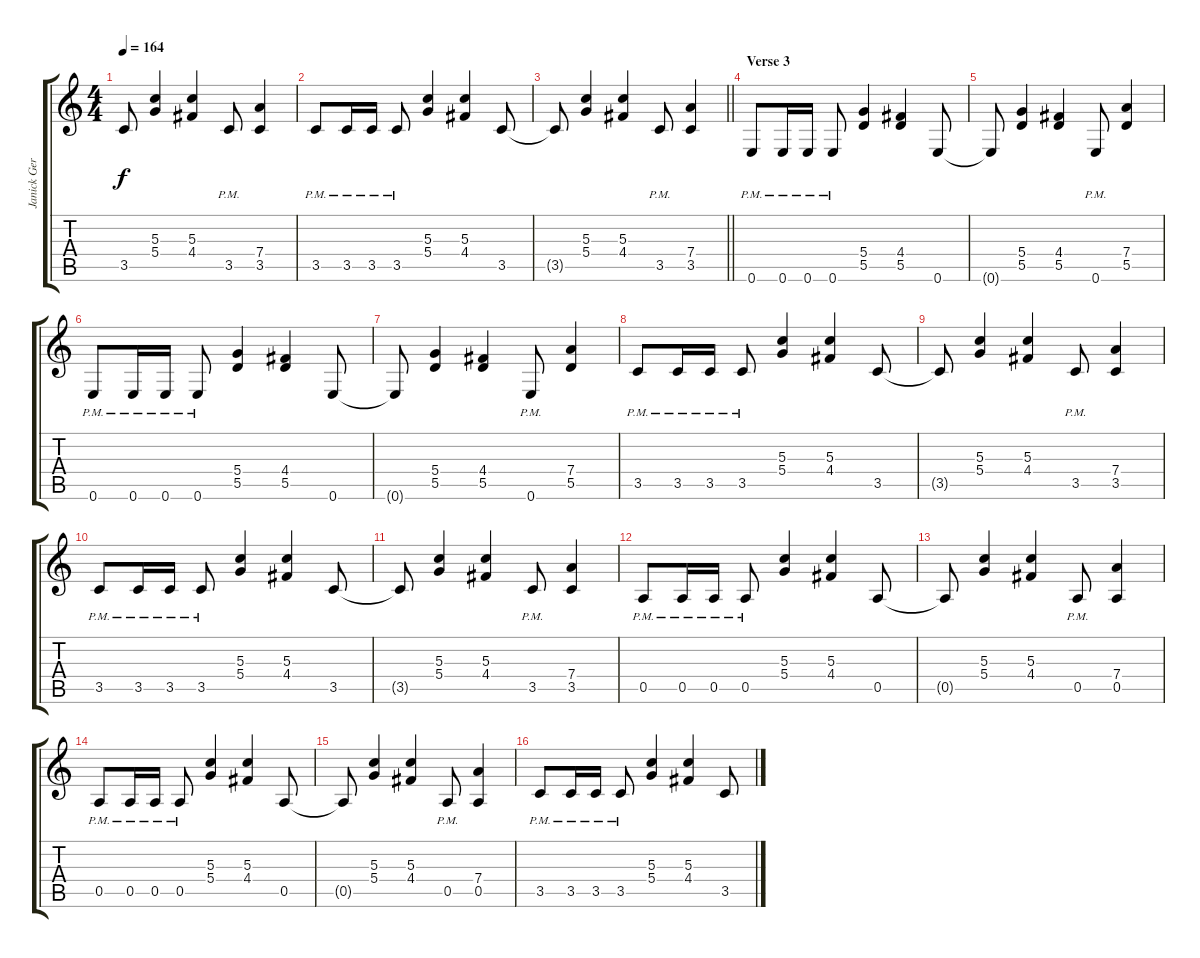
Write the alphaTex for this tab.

\track ("Janick Gers" "Janick Ger") {instrument distortionguitar}
\staff {score tabs}
\tuning (E4 B3 G3 D3 A2 E2) {hide}
\ts (4 4)
\tempo 164
\clef g2
\ks c
3.5{t}.8{dy f} (5.3 5.4).4 (5.3 4.4).4 3.5{pm}.8 (7.4 3.5).4 |
3.5{pm}.8 3.5{pm}.16 3.5{pm}.16 3.5{pm}.8 (5.3 5.4).4 (5.3 4.4).4 3.5.8 |
\barLineRight lightlight
3.5{t}.8 (5.3 5.4).4 (5.3 4.4).4 3.5{pm}.8 (7.4 3.5).4 |
\section ("" "Verse 3")
0.6{pm}.8 0.6{pm}.16 0.6{pm}.16 0.6{pm}.8 (5.4 5.5).4 (4.4 5.5).4 0.6.8 |
0.6{t}.8 (5.4 5.5).4 (4.4 5.5).4 0.6{pm}.8 (7.4 5.5).4 |
0.6{pm}.8 0.6{pm}.16 0.6{pm}.16 0.6{pm}.8 (5.4 5.5).4 (4.4 5.5).4 0.6.8 |
0.6{t}.8 (5.4 5.5).4 (4.4 5.5).4 0.6{pm}.8 (7.4 5.5).4 |
3.5{pm}.8 3.5{pm}.16 3.5{pm}.16 3.5{pm}.8 (5.3 5.4).4 (5.3 4.4).4 3.5.8 |
3.5{t}.8 (5.3 5.4).4 (5.3 4.4).4 3.5{pm}.8 (7.4 3.5).4 |
3.5{pm}.8 3.5{pm}.16 3.5{pm}.16 3.5{pm}.8 (5.3 5.4).4 (5.3 4.4).4 3.5.8 |
3.5{t}.8 (5.3 5.4).4 (5.3 4.4).4 3.5{pm}.8 (7.4 3.5).4 |
0.5{pm}.8 0.5{pm}.16 0.5{pm}.16 0.5{pm}.8 (5.3 5.4).4 (5.3 4.4).4 0.5.8 |
0.5{t}.8 (5.3 5.4).4 (5.3 4.4).4 0.5{pm}.8 (7.4 0.5).4 |
0.5{pm}.8 0.5{pm}.16 0.5{pm}.16 0.5{pm}.8 (5.3 5.4).4 (5.3 4.4).4 0.5.8 |
0.5{t}.8 (5.3 5.4).4 (5.3 4.4).4 0.5{pm}.8 (7.4 0.5).4 |
3.5{pm}.8 3.5{pm}.16 3.5{pm}.16 3.5{pm}.8 (5.3 5.4).4 (5.3 4.4).4 3.5.8
